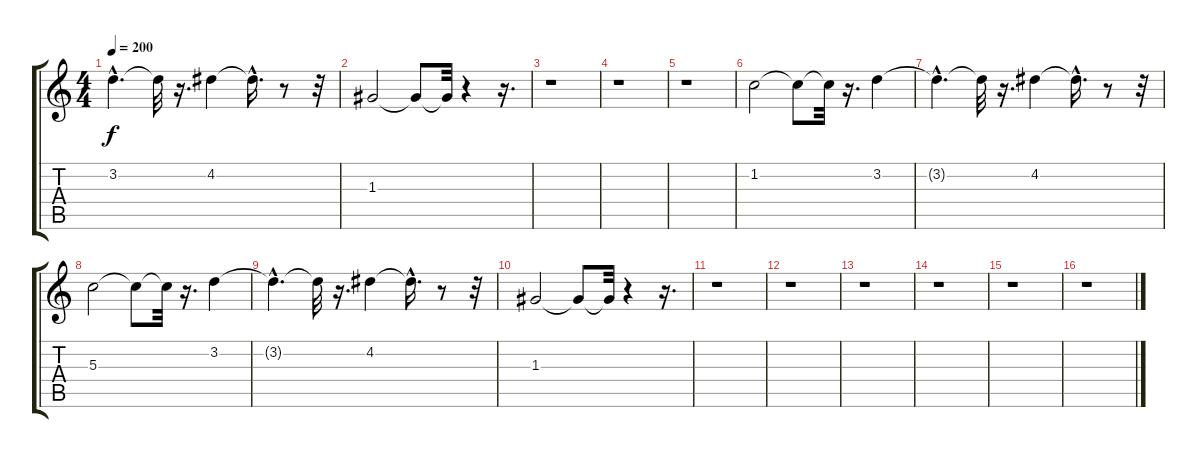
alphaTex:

\track "" {instrument distortionguitar}
\staff {score tabs}
\tuning (E4 B3 G3 D3 A2 E2) {hide}
\ts (4 4)
\tempo 200
\clef g2
\ks c
3.2{hac t}.4{d dy f} 3.2{t}.32 r.16{d} 4.2.4 4.2{hac t}.16{d} r.8 r.32 |
1.3.2 1.3{t}.8 1.3{t}.32 r.4 r.16{d} |
r.1 |
r.1 |
r.1 |
1.2.2 1.2{t}.8 1.2{t}.32 r.16{d} 3.2.4 |
3.2{hac t}.4{d} 3.2{t}.32 r.16{d} 4.2.4 4.2{hac t}.16{d} r.8 r.32 |
5.3.2 5.3{t}.8 5.3{t}.32 r.16{d} 3.2.4 |
3.2{hac t}.4{d} 3.2{t}.32 r.16{d} 4.2.4 4.2{hac t}.16{d} r.8 r.32 |
1.3.2 1.3{t}.8 1.3{t}.32 r.4 r.16{d} |
r.1 |
r.1 |
r.1 |
r.1 |
r.1 |
r.1
